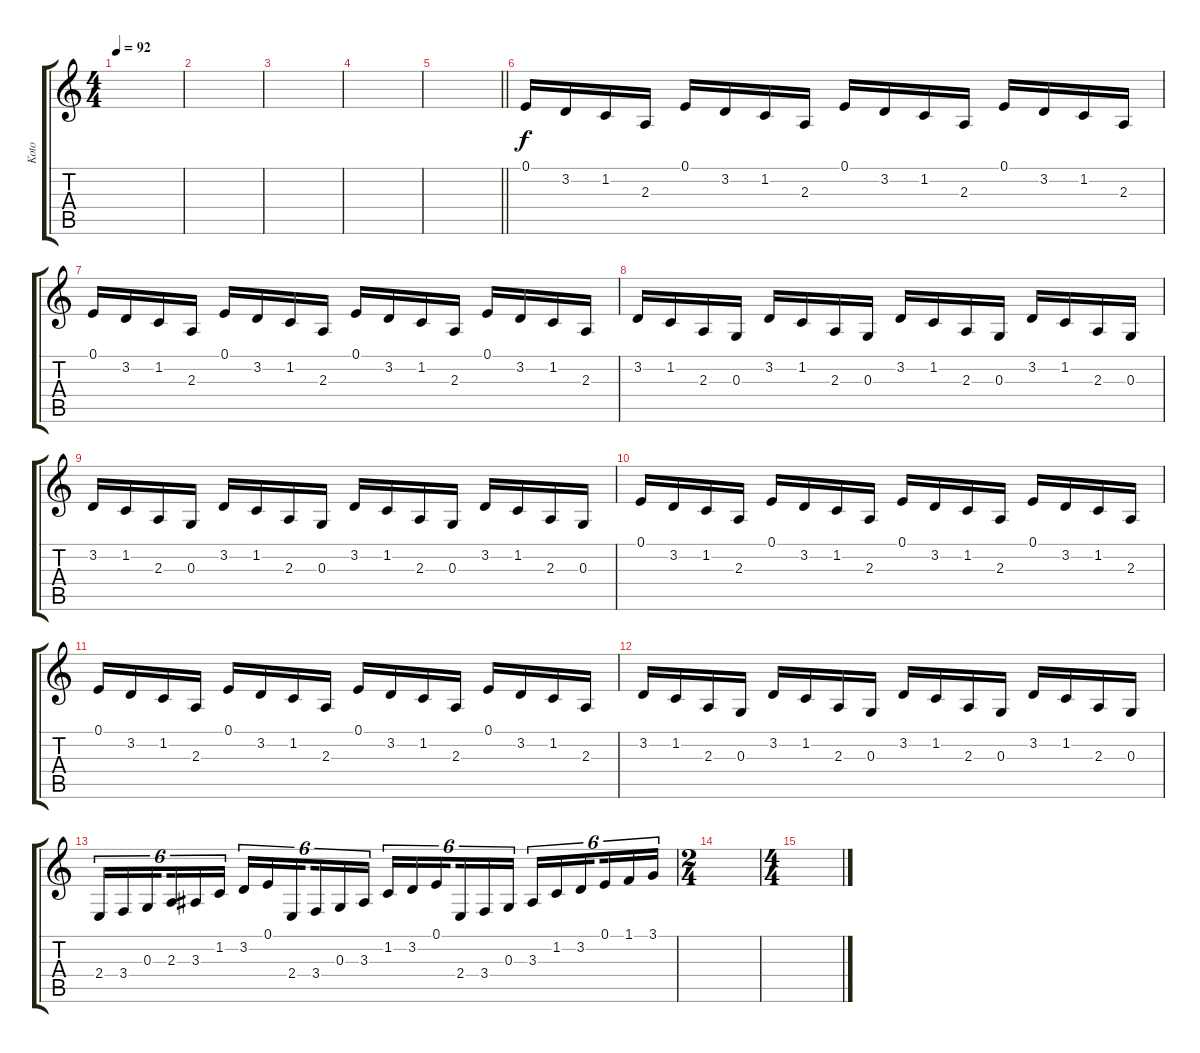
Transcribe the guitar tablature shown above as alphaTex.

\track ("Koto" "Koto") {instrument koto}
\staff {score tabs}
\tuning (E4 B3 G3 D3 A2 E2) {hide}
\ts (4 4)
\tempo 92
\clef g2
\ks c
|
|
|
|
\barLineRight lightlight
|
0.1.16 3.2.16 1.2.16 2.3.16 0.1.16 3.2.16 1.2.16 2.3.16 0.1.16 3.2.16 1.2.16 2.3.16 0.1.16 3.2.16 1.2.16 2.3.16 |
0.1.16 3.2.16 1.2.16 2.3.16 0.1.16 3.2.16 1.2.16 2.3.16 0.1.16 3.2.16 1.2.16 2.3.16 0.1.16 3.2.16 1.2.16 2.3.16 |
3.2.16 1.2.16 2.3.16 0.3.16 3.2.16 1.2.16 2.3.16 0.3.16 3.2.16 1.2.16 2.3.16 0.3.16 3.2.16 1.2.16 2.3.16 0.3.16 |
3.2.16 1.2.16 2.3.16 0.3.16 3.2.16 1.2.16 2.3.16 0.3.16 3.2.16 1.2.16 2.3.16 0.3.16 3.2.16 1.2.16 2.3.16 0.3.16 |
0.1.16 3.2.16 1.2.16 2.3.16 0.1.16 3.2.16 1.2.16 2.3.16 0.1.16 3.2.16 1.2.16 2.3.16 0.1.16 3.2.16 1.2.16 2.3.16 |
0.1.16 3.2.16 1.2.16 2.3.16 0.1.16 3.2.16 1.2.16 2.3.16 0.1.16 3.2.16 1.2.16 2.3.16 0.1.16 3.2.16 1.2.16 2.3.16 |
3.2.16 1.2.16 2.3.16 0.3.16 3.2.16 1.2.16 2.3.16 0.3.16 3.2.16 1.2.16 2.3.16 0.3.16 3.2.16 1.2.16 2.3.16 0.3.16 |
2.4.16{tu (6 4)} 3.4.16{tu (6 4)} 0.3.16{tu (6 4) beam splitsecondary} 2.3.16{tu (6 4)} 3.3.16{tu (6 4)} 1.2.16{tu (6 4)} 3.2.16{tu (6 4)} 0.1.16{tu (6 4)} 2.4.16{tu (6 4) beam splitsecondary} 3.4.16{tu (6 4)} 0.3.16{tu (6 4)} 3.3.16{tu (6 4)} 1.2.16{tu (6 4)} 3.2.16{tu (6 4)} 0.1.16{tu (6 4) beam splitsecondary} 2.4.16{tu (6 4)} 3.4.16{tu (6 4)} 0.3.16{tu (6 4)} 3.3.16{tu (6 4)} 1.2.16{tu (6 4)} 3.2.16{tu (6 4) beam splitsecondary} 0.1.16{tu (6 4)} 1.1.16{tu (6 4)} 3.1.16{tu (6 4)} |
\ts (2 4)
|
\ts (4 4)
